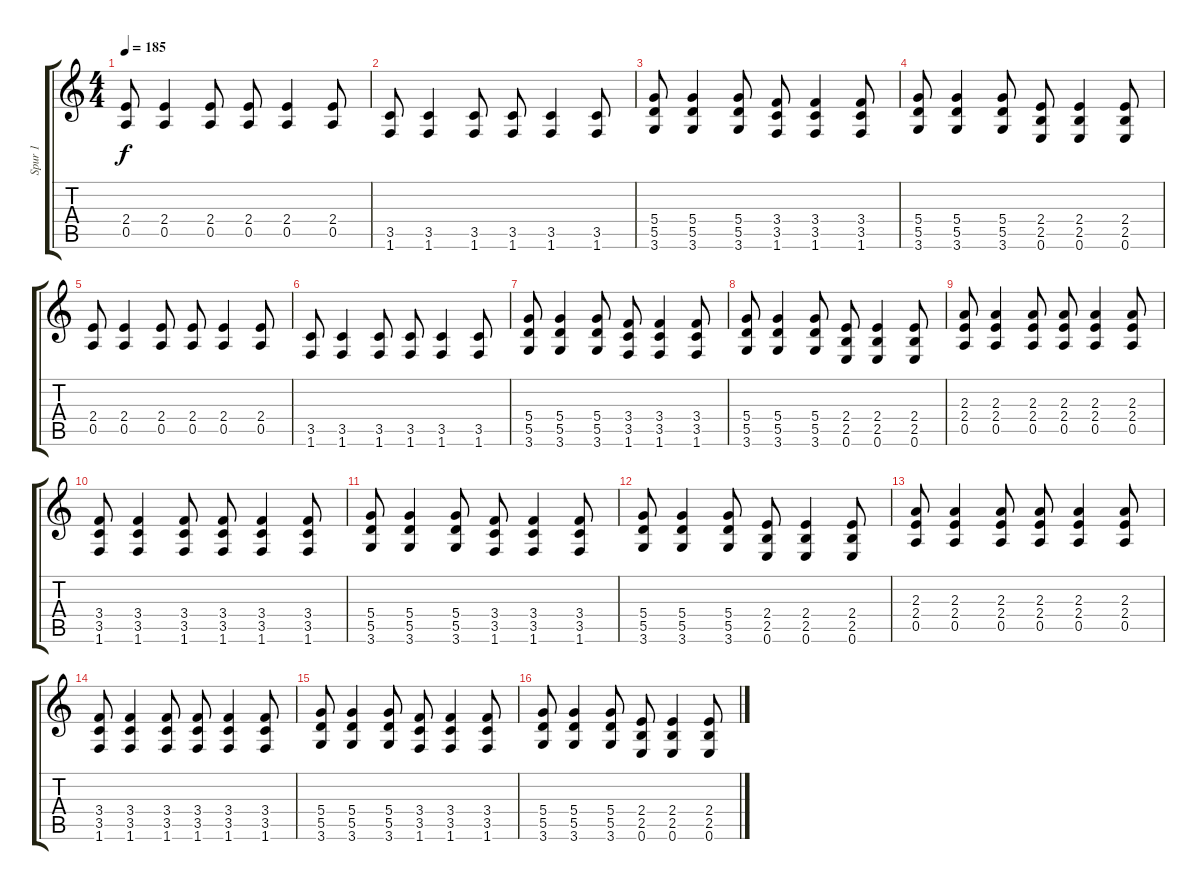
\track ("Spur 1" "Spur 1") {instrument distortionguitar}
\staff {score tabs}
\tuning (E4 B3 G3 D3 A2 E2) {hide}
\ts (4 4)
\tempo 185
\clef g2
\ks c
(2.4 0.5).8{dy f} (2.4 0.5).4 (2.4 0.5).8 (2.4 0.5).8 (2.4 0.5).4 (2.4 0.5).8 |
(3.5 1.6).8 (3.5 1.6).4 (3.5 1.6).8 (3.5 1.6).8 (3.5 1.6).4 (3.5 1.6).8 |
(5.4 5.5 3.6).8 (5.4 5.5 3.6).4 (5.4 5.5 3.6).8 (3.4 3.5 1.6).8 (3.4 3.5 1.6).4 (3.4 3.5 1.6).8 |
(5.4 5.5 3.6).8 (5.4 5.5 3.6).4 (5.4 5.5 3.6).8 (2.4 2.5 0.6).8 (2.4 2.5 0.6).4 (2.4 2.5 0.6).8 |
(2.4 0.5).8 (2.4 0.5).4 (2.4 0.5).8 (2.4 0.5).8 (2.4 0.5).4 (2.4 0.5).8 |
(3.5 1.6).8 (3.5 1.6).4 (3.5 1.6).8 (3.5 1.6).8 (3.5 1.6).4 (3.5 1.6).8 |
(5.4 5.5 3.6).8 (5.4 5.5 3.6).4 (5.4 5.5 3.6).8 (3.4 3.5 1.6).8 (3.4 3.5 1.6).4 (3.4 3.5 1.6).8 |
(5.4 5.5 3.6).8 (5.4 5.5 3.6).4 (5.4 5.5 3.6).8 (2.4 2.5 0.6).8 (2.4 2.5 0.6).4 (2.4 2.5 0.6).8 |
(2.3 2.4 0.5).8 (2.3 2.4 0.5).4 (2.3 2.4 0.5).8 (2.3 2.4 0.5).8 (2.3 2.4 0.5).4 (2.3 2.4 0.5).8 |
(3.4 3.5 1.6).8 (3.4 3.5 1.6).4 (3.4 3.5 1.6).8 (3.4 3.5 1.6).8 (3.4 3.5 1.6).4 (3.4 3.5 1.6).8 |
(5.4 5.5 3.6).8 (5.4 5.5 3.6).4 (5.4 5.5 3.6).8 (3.4 3.5 1.6).8 (3.4 3.5 1.6).4 (3.4 3.5 1.6).8 |
(5.4 5.5 3.6).8 (5.4 5.5 3.6).4 (5.4 5.5 3.6).8 (2.4 2.5 0.6).8 (2.4 2.5 0.6).4 (2.4 2.5 0.6).8 |
(2.3 2.4 0.5).8 (2.3 2.4 0.5).4 (2.3 2.4 0.5).8 (2.3 2.4 0.5).8 (2.3 2.4 0.5).4 (2.3 2.4 0.5).8 |
(3.4 3.5 1.6).8 (3.4 3.5 1.6).4 (3.4 3.5 1.6).8 (3.4 3.5 1.6).8 (3.4 3.5 1.6).4 (3.4 3.5 1.6).8 |
(5.4 5.5 3.6).8 (5.4 5.5 3.6).4 (5.4 5.5 3.6).8 (3.4 3.5 1.6).8 (3.4 3.5 1.6).4 (3.4 3.5 1.6).8 |
(5.4 5.5 3.6).8 (5.4 5.5 3.6).4 (5.4 5.5 3.6).8 (2.4 2.5 0.6).8 (2.4 2.5 0.6).4 (2.4 2.5 0.6).8
